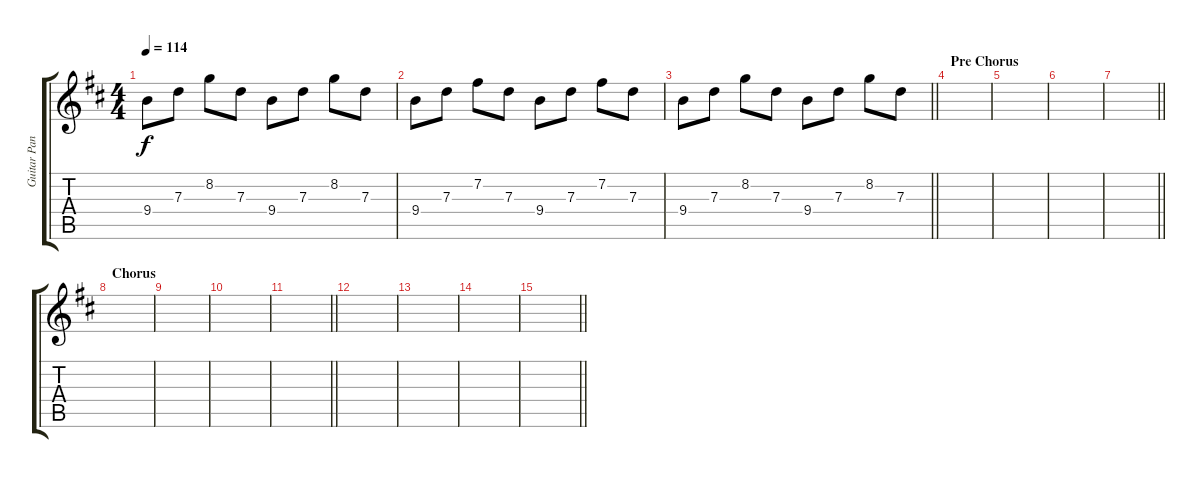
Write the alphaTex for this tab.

\track ("Guitar Panned Central 1" "Guitar Pan") {instrument electricguitarjazz}
\staff {score tabs}
\tuning (E4 B3 G3 D3 A2 D2) {hide}
\ts (4 4)
\tempo 114
\clef g2
\ks bminor
9.4.8{dy f} 7.3.8 8.2.8 7.3.8 9.4.8 7.3.8 8.2.8 7.3.8 |
9.4.8 7.3.8 7.2.8 7.3.8 9.4.8 7.3.8 7.2.8 7.3.8 |
\barLineRight lightlight
9.4.8 7.3.8 8.2.8 7.3.8 9.4.8 7.3.8 8.2.8 7.3.8 |
\section ("" "Pre Chorus")
|
|
|
\barLineRight lightlight
|
\section ("" "Chorus")
|
|
|
\barLineRight lightlight
|
|
|
|
\barLineRight lightlight
